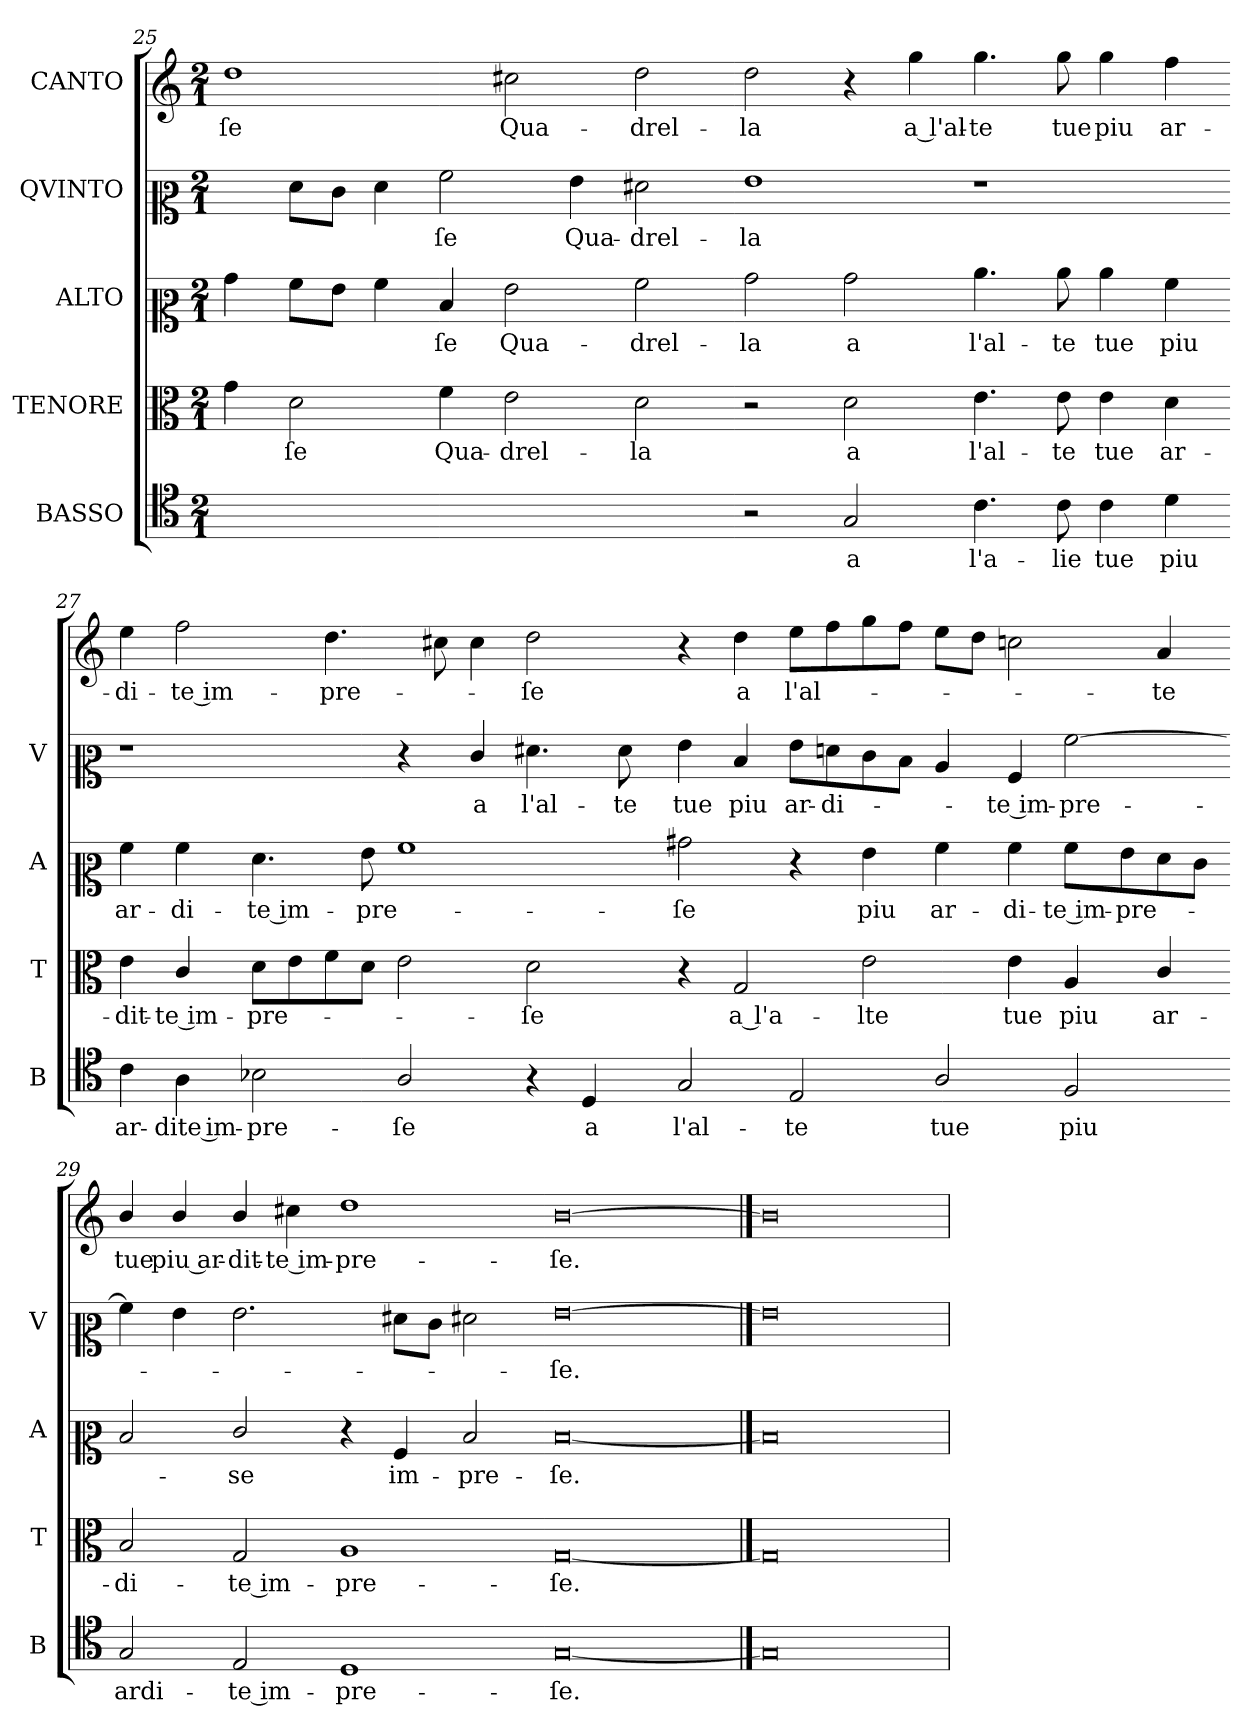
**kern	**text	**kern	**text	**kern	**text	**kern	**text	**kern	**text
*part5	*part5	*part4	*part4	*part3	*part3	*part2	*part2	*part1	*part1
*staff5	*staff5	*staff4	*staff4	*staff3	*staff3	*staff2	*staff2	*staff1	*staff1
*I"BASSO	*	*I"TENORE	*	*I"ALTO	*	*I"QVINTO	*	*I"CANTO	*
*I'B	*	*I'T	*	*I'A	*	*I'V	*	*	*
*clefC4	*	*clefC3	*	*clefC2	*	*clefC2	*	*clefG2	*
*k[]	*	*k[]	*	*k[]	*	*k[]	*	*k[]	*
*C:	*	*C:	*	*C:	*	*C:	*	*C:	*
*M2/1	*	*M2/1	*	*M2/1	*	*M2/1	*	*M2/1	*
=25	=25	=25	=25	=25	=25	=25	=25	=25	=25
0ryy	.	4g\	.	4b\	.	4ryy	.	1dd	-ſe
.	.	2d\	-ſe	8a\L	.	8f\L	.	.	.
.	.	.	.	8g\J	.	8e\J	.	.	.
.	.	.	.	4a\	.	4f\	.	.	.
.	.	4f\	Qua-	4d/	-ſe	2a\	-ſe	.	.
.	.	2e\	-drel-	2g\	Qua-	.	.	2cc#X\	Qua-
.	.	.	.	.	.	4g\	Qua-	.	.
.	.	2d\	-la	2a\	-drel-	2f#X\	-drel-	2dd\	-drel-
=26-	=26-	=26-	=26-	=26-	=26-	=26-	=26-	=26-	=26-
2r	.	2r	.	2b\	-la	1g	-la	2dd\	-la
2G/	a	2d\	a	2b\	a	.	.	4r	.
.	.	.	.	.	.	.	.	4gg\	a l'al-
4.c\	l'a-	4.e\	l'al-	4.cc\	l'al-	1r	.	4.gg\	-te
8c\	-lie	8e\	-te	8cc\	-te	.	.	8gg\	tue
4c\	tue	4e\	tue	4cc\	tue	.	.	4gg\	piu
4d\	piu	4d\	ar-	4a\	piu	.	.	4ff\	ar-
=27-	=27-	=27-	=27-	=27-	=27-	=27-	=27-	=27-	=27-
4c\	ar-	4e\	-dit-	4a\	ar-	1r	.	4ee\	-di-
4A\	-dite im-	4c/	-te im-	4a\	-di-	.	.	2ff\	-te im-
2B-X\	-pre-	8d\L	-pre-	4.f\	-te im-	.	.	.	.
.	.	8e\	.	.	.	.	.	.	.
.	.	8f\	.	.	.	.	.	4.dd\	-pre-
.	.	8d\J	.	8g\	-pre-	.	.	.	.
2A/	-ſe	2e\	.	1a	.	4r	.	.	.
.	.	.	.	.	.	.	.	8cc#X\	.
.	.	.	.	.	.	4e/	a	4cc#\	.
4r	.	2d\	-ſe	.	.	4.f#X\	l'al-	2dd\	-ſe
4D/	a	.	.	.	.	.	.	.	.
.	.	.	.	.	.	8f#\	-te	.	.
=28-	=28-	=28-	=28-	=28-	=28-	=28-	=28-	=28-	=28-
2G/	l'al-	4r	.	2b#X\	-ſe	4g\	tue	4r	.
.	.	2G/	a l'a-	.	.	4d/	piu	4dd\	a
2E/	-te	.	.	4r	.	8g\L	ar-	8ee\L	l'al-
.	.	.	.	.	.	8fn\	-di-	8ff\	.
.	.	2e\	-lte	4g\	piu	8e\	.	8gg\	.
.	.	.	.	.	.	8d\J	.	8ff\J	.
2A/	tue	.	.	4a\	ar-	4c/	.	8ee\L	.
.	.	.	.	.	.	.	.	8dd\J	.
.	.	4e\	tue	4a\	-di-	4A/	-te im-	2ccn\	.
2F/	piu	4A/	piu	8a\L	-te im-	[2a\	-pre-	.	.
.	.	.	.	8g\	-pre-	.	.	.	.
.	.	4c/	ar-	8f\	.	.	.	4a/	-te
.	.	.	.	8e\J	.	.	.	.	.
=29-	=29-	=29-	=29-	=29-	=29-	=29-	=29-	=29-	=29-
2G/	ardi-	2B/	-di-	2d/	.	4a\]	.	4b/	tue
.	.	.	.	.	.	4g\	.	4b/	piu ar-
2E/	-te im-	2G/	-te im-	2e/	-se	2.g\	.	4b/	-dit-
.	.	.	.	.	.	.	.	4cc#X\	-te im-
1D	-pre-	1A	-pre-	4r	.	.	.	1dd	-pre-
.	.	.	.	4A/	im-	8f#X\L	.	.	.
.	.	.	.	.	.	8e\J	.	.	.
.	.	.	.	2d/	-pre-	2f#X\	.	.	.
=30-	=30-	=30-	=30-	=30-	=30-	=30-	=30-	=30-	=30-
[0G	-ſe.	[0G	-ſe.	[0d	-ſe.	[0g	-ſe.	[0b	-ſe.
==31	==31	==31	==31	==31	==31	==31	==31	==31	==31
0G]	.	0G]	.	0d]	.	0g]	.	0b]	.
=	=	=	=	=	=	=	=	=	=
*-	*-	*-	*-	*-	*-	*-	*-	*-	*-
